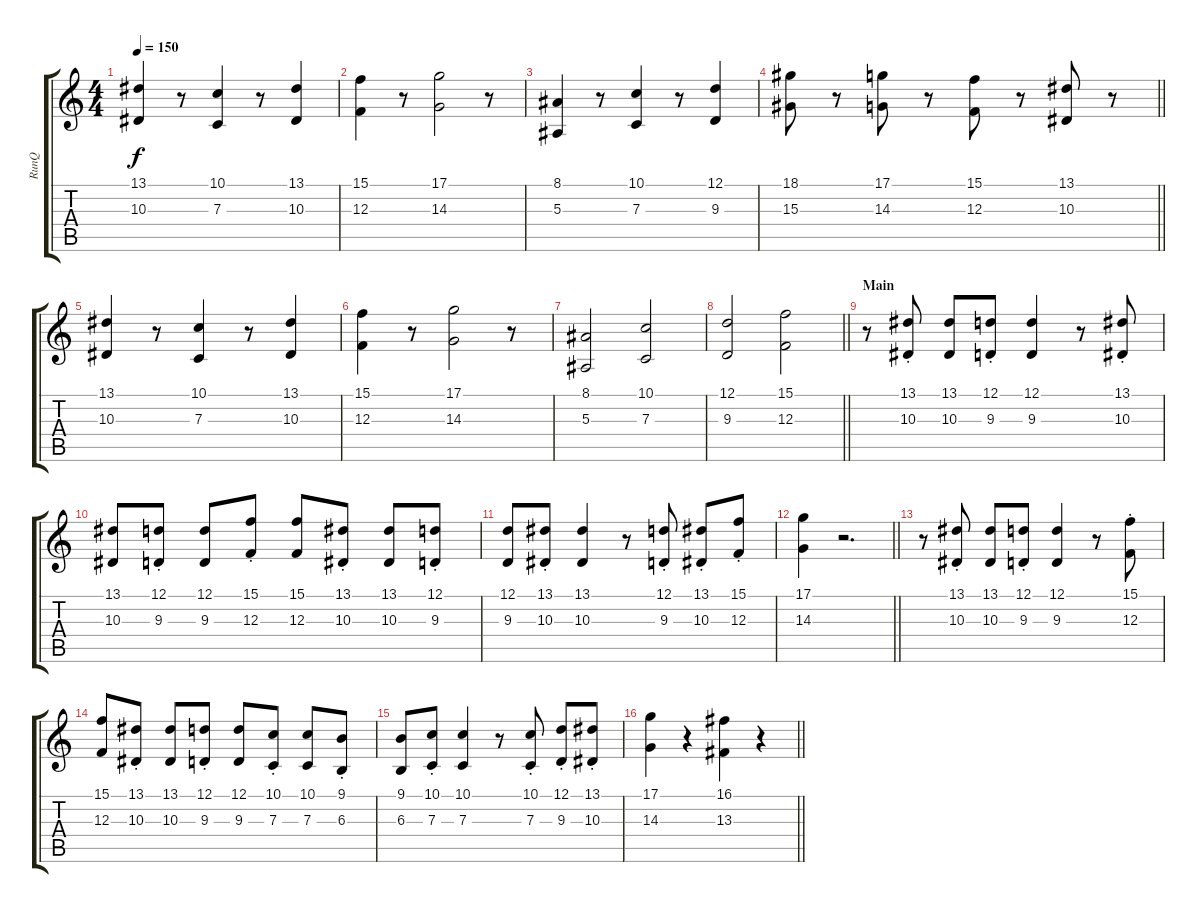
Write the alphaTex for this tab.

\track ("RunQ" "RunQ") {instrument lead1square}
\staff {score tabs}
\tuning (D4 A3 F3 C3 G2 C2) {hide}
\ts (4 4)
\section ("" "")
\tempo 150
\clef g2
\ks c
(13.1 10.3).4{dy f} r.8 (10.1 7.3).4 r.8 (13.1 10.3).4 |
(15.1 12.3).4 r.8 (17.1 14.3).2 r.8 |
(8.1 5.3).4 r.8 (10.1 7.3).4 r.8 (12.1 9.3).4 |
\barLineRight lightlight
(18.1 15.3).8 r.8 (17.1 14.3).8 r.8 (15.1 12.3).8 r.8 (13.1 10.3).8 r.8 |
\section ("" "")
(13.1 10.3).4 r.8 (10.1 7.3).4 r.8 (13.1 10.3).4 |
(15.1 12.3).4 r.8 (17.1 14.3).2 r.8 |
(8.1 5.3).2 (10.1 7.3).2 |
\barLineRight lightlight
(12.1 9.3).2 (15.1 12.3).2 |
\section ("" "Main")
r.8 (13.1{st} 10.3{st}).8 (13.1 10.3).8 (12.1{st} 9.3{st}).8 (12.1 9.3).4 r.8 (13.1{st} 10.3{st}).8 |
(13.1 10.3).8 (12.1{st} 9.3{st}).8 (12.1 9.3).8 (15.1{st} 12.3{st}).8 (15.1 12.3).8 (13.1{st} 10.3{st}).8 (13.1 10.3).8 (12.1{st} 9.3{st}).8 |
(12.1 9.3).8 (13.1{st} 10.3{st}).8 (13.1 10.3).4 r.8 (12.1{st} 9.3{st}).8 (13.1{st} 10.3{st}).8 (15.1{st} 12.3{st}).8 |
\barLineRight lightlight
(17.1 14.3).4 r.2{d} |
\section ("" "")
r.8 (13.1{st} 10.3{st}).8 (13.1 10.3).8 (12.1{st} 9.3{st}).8 (12.1 9.3).4 r.8 (15.1{st} 12.3{st}).8 |
(15.1 12.3).8 (13.1{st} 10.3{st}).8 (13.1 10.3).8 (12.1{st} 9.3{st}).8 (12.1 9.3).8 (10.1{st} 7.3{st}).8 (10.1 7.3).8 (9.1{st} 6.3{st}).8 |
(9.1 6.3).8 (10.1{st} 7.3{st}).8 (10.1 7.3).4 r.8 (10.1{st} 7.3{st}).8 (12.1{st} 9.3{st}).8 (13.1{st} 10.3{st}).8 |
\barLineRight lightlight
(17.1 14.3).4 r.4 (16.1 13.3).4 r.4
